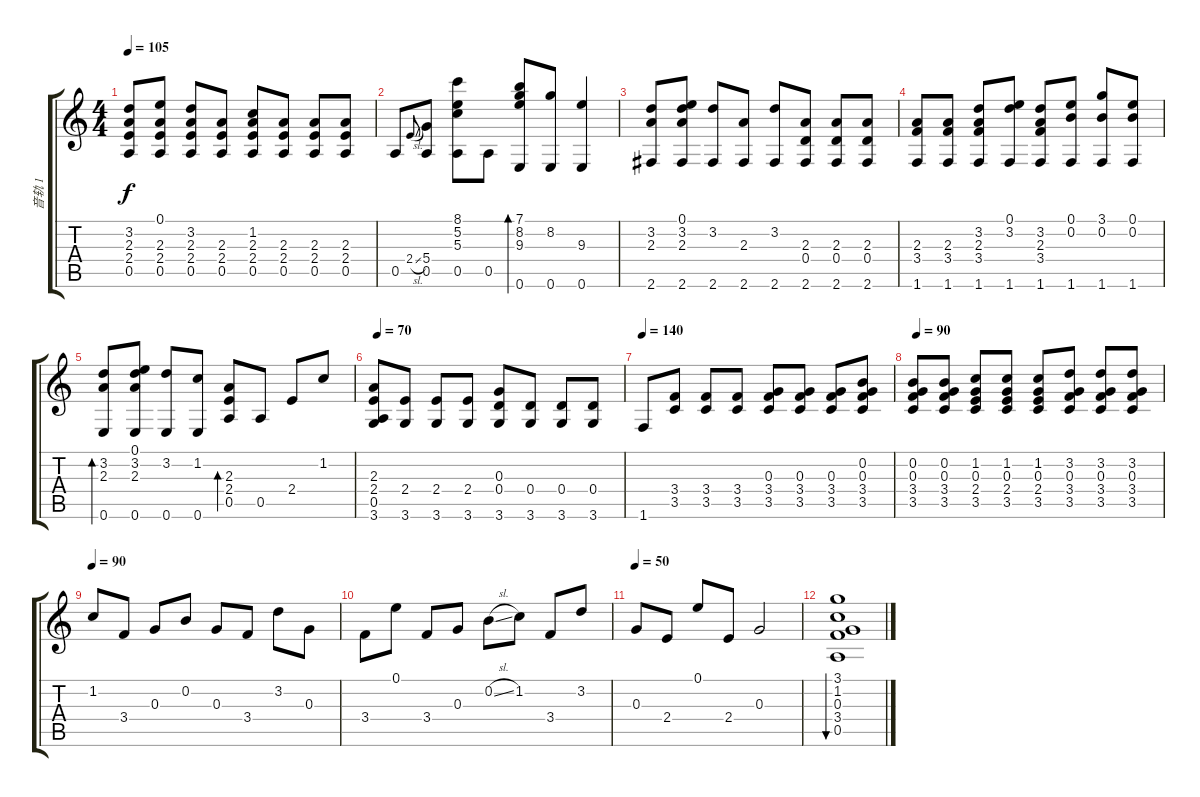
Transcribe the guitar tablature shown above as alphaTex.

\track ("音轨 1" "音轨 1") {instrument acousticguitarnylon}
\staff {score tabs}
\tuning (E4 B3 G3 D3 A2 E2) {hide}
\ts (4 4)
\tempo 105
\clef g2
\ks c
(3.2 2.3 2.4 0.5).8{dy f} (0.1 2.3 2.4 0.5).8 (3.2 2.3 2.4 0.5).8 (2.3 2.4 0.5).8 (1.2 2.3 2.4 0.5).8 (2.3 2.4 0.5).8 (2.3 2.4 0.5).8 (2.3 2.4 0.5).8 |
0.5.8 2.4{sl}.8{gr onbeat} (5.4 0.5).8 (8.1 5.2 5.3 0.5).8 0.5.8 (7.1 8.2 9.3 0.6).8{bd 60} (8.2 0.6).8 (9.3 0.6).4 |
(3.2 2.3 2.6).8 (0.1 3.2 2.3 2.6).8 (3.2 2.6).8 (2.3 2.6).8 (3.2 2.6).8 (2.3 0.4 2.6).8 (2.3 0.4 2.6).8 (2.3 0.4 2.6).8 |
(2.3 3.4 1.6).8 (2.3 3.4 1.6).8 (3.2 2.3 3.4 1.6).8 (0.1 3.2 1.6).8 (3.2 2.3 3.4 1.6).8 (0.1 0.2 1.6).8 (3.1 0.2 1.6).8 (0.1 0.2 1.6).8 |
(3.2 2.3 0.6).8{bd 60} (0.1 3.2 2.3 0.6).8 (3.2 0.6).8 (1.2 0.6).8 (2.3 2.4 0.5).8{bd 60} 0.5.8 2.4.8 1.2.8 |
\tempo 70
(2.3 2.4 0.5 3.6).8 (2.4 3.6).8 (2.4 3.6).8 (2.4 3.6).8 (0.3 0.4 3.6).8 (0.4 3.6).8 (0.4 3.6).8 (0.4 3.6).8 |
\tempo 140
1.6.8 (3.4 3.5).8 (3.4 3.5).8 (3.4 3.5).8 (0.3 3.4 3.5).8 (0.3 3.4 3.5).8 (0.3 3.4 3.5).8 (0.2 0.3 3.4 3.5).8 |
\tempo 90
(0.2 0.3 3.4 3.5).8 (0.2 0.3 3.4 3.5).8 (1.2 0.3 2.4 3.5).8 (1.2 0.3 2.4 3.5).8 (1.2 0.3 2.4 3.5).8 (3.2 0.3 3.4 3.5).8 (3.2 0.3 3.4 3.5).8 (3.2 0.3 3.4 3.5).8 |
\tempo 90
1.2.8 3.4.8 0.3.8 0.2.8 0.3.8 3.4.8 3.2.8 0.3.8 |
3.4.8 0.1.8 3.4.8 0.3.8 0.2{sl}.8 1.2.8 3.4.8 3.2.8 |
\tempo 50
0.3.8 2.4.8 0.1.8 2.4.8 0.3.2 |
(3.1 1.2 0.3 3.4 0.5).1{bu 120}
